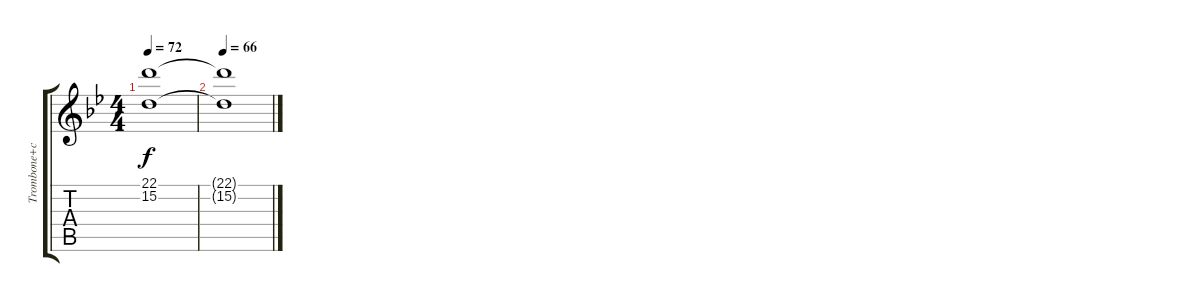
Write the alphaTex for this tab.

\track ("Trombone+cuivres+hautbois" "Trombone+c") {instrument trombone}
\staff {score tabs}
\tuning (E4 B3 G3 D3 A2 E2) {hide}
\ts (4 4)
\tempo 72
\clef g2
\ks bb
(22.1{t} 15.2{t}).1{dy f} |
\tempo 66
(22.1{t} 15.2{t}).1{volume 0}
